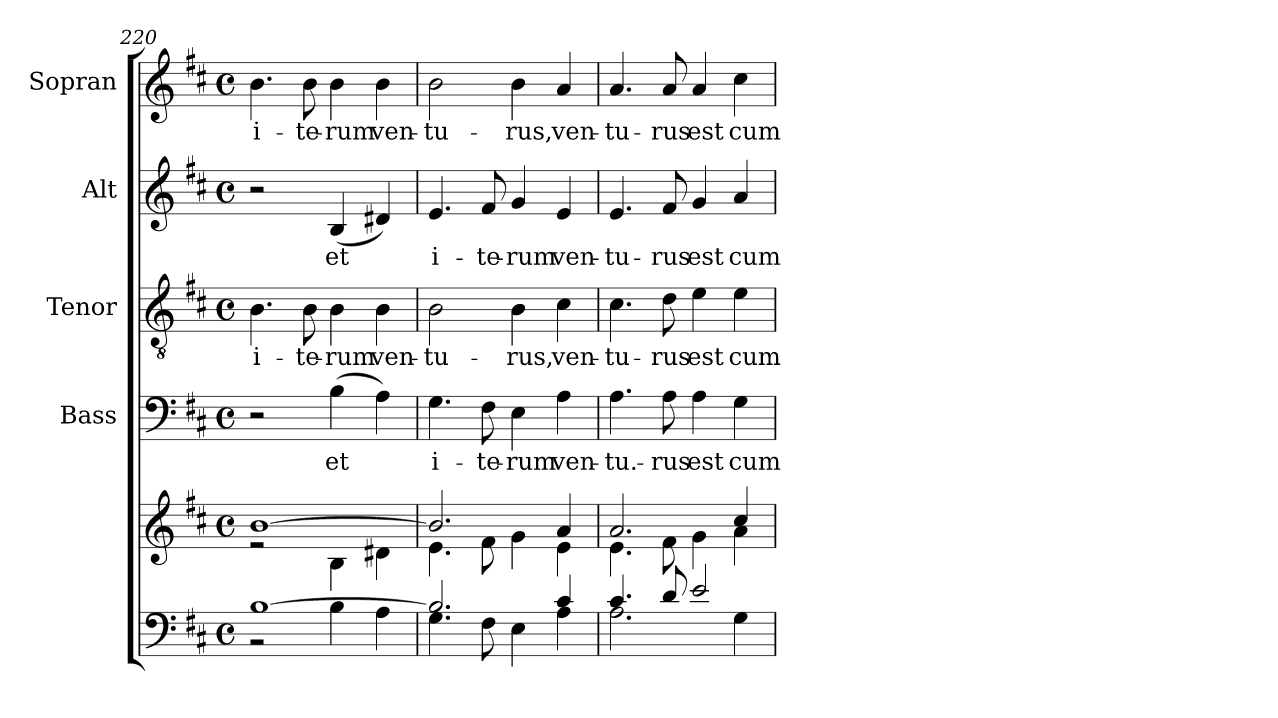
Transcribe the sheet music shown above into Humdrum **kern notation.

**kern	**kern	**kern	**text	**kern	**text	**kern	**text	**kern	**text
*part5	*part5	*part4	*part4	*part3	*part3	*part2	*part2	*part1	*part1
*staff6	*staff5	*staff4	*staff4	*staff3	*staff3	*staff2	*staff2	*staff1	*staff1
*	*	*I"Bass	*	*I"Tenor	*	*I"Alt	*	*I"Sopran	*
*	*	*I'B.	*	*I'T.	*	*I'A.	*	*I'S.	*
!!LO:PB:g=z
*clefF4	*clefG2	*clefF4	*	*clefGv2	*	*clefG2	*	*clefG2	*
*k[f#c#]	*k[f#c#]	*k[f#c#]	*	*k[f#c#]	*	*k[f#c#]	*	*k[f#c#]	*
*D:	*D:	*D:	*	*D:	*	*D:	*	*D:	*
*M4/4	*M4/4	*M4/4	*	*M4/4	*	*M4/4	*	*M4/4	*
*met(c)	*met(c)	*met(c)	*	*met(c)	*	*met(c)	*	*met(c)	*
=220	=220	=220	=220	=220	=220	=220	=220	=220	=220
*^	*^	*	*	*	*	*	*	*	*
!	!	!	!	!	!	!	!LO:LY:b	!	!	!	!LO:LY:b
[>1B	2r	[>1b	2re	2r	.	4.B\	i-	2r	.	4.b\	i-
!	!	!	!	!	!	!	!LO:LY:b	!	!	!	!LO:LY:b
.	.	.	.	.	.	8B\	-te-	.	.	8b\	-te-
!	!	!	!	!	!LO:LY:b	!	!LO:LY:b	!	!LO:LY:b	!	!LO:LY:b
.	4B\	.	4B\	(>4B\	et	4B\	-rum	(<4B/	et	4b\	-rum
!	!	!	!	!	!	!	!LO:LY:b	!	!	!	!LO:LY:b
.	4A\	.	4d#X\	4A\)	.	4B\	ven-	4d#X/)	.	4b\	ven-
=221	=221	=221	=221	=221	=221	=221	=221	=221	=221	=221	=221
!	!	!	!	!	!LO:LY:b	!	!LO:LY:b	!	!LO:LY:b	!	!LO:LY:b
2.B/]	4.G\	2.b/]	4.e\	4.G\	i-	2B\	-tu-	4.e/	i-	2b\	-tu-
!	!	!	!	!	!LO:LY:b	!	!	!	!LO:LY:b	!	!
.	8F#\	.	8f#\	8F#\	-te-	.	.	8f#/	-te-	.	.
!	!	!	!	!	!LO:LY:b	!	!LO:LY:b	!	!LO:LY:b	!	!LO:LY:b
.	4E\	.	4g\	4E\	-rum	4B\	-rus,	4g/	-rum	4b\	-rus,
!	!	!	!	!	!LO:LY:b	!	!LO:LY:b	!	!LO:LY:b	!	!LO:LY:b
4c#/	4A\	4a/	4e\	4A\	ven-	4c#\	ven-	4e/	ven-	4a/	ven-
=222	=222	=222	=222	=222	=222	=222	=222	=222	=222	=222	=222
!	!	!	!	!	!LO:LY:b	!	!LO:LY:b	!	!LO:LY:b	!	!LO:LY:b
4.c#/	2.A\	2.a/	4.e\	4.A\	-tu.-	4.c#\	-tu-	4.e/	-tu-	4.a/	-tu-
!	!	!	!	!	!LO:LY:b	!	!LO:LY:b	!	!LO:LY:b	!	!LO:LY:b
8d/	.	.	8f#\	8A\	-rus	8d\	-rus	8f#/	-rus	8a/	-rus
!	!	!	!	!	!LO:LY:b	!	!LO:LY:b	!	!LO:LY:b	!	!LO:LY:b
2e/	.	.	4g\	4A\	est	4e\	est	4g/	est	4a/	est
!	!	!	!	!	!LO:LY:b	!	!LO:LY:b	!	!LO:LY:b	!	!LO:LY:b
.	4G\	4cc#/	4a\	4G\	cum	4e\	cum	4a/	cum	4cc#\	cum
*v	*v	*	*	*	*	*	*	*	*	*	*
*	*v	*v	*	*	*	*	*	*	*	*
=	=	=	=	=	=	=	=	=	=
*-	*-	*-	*-	*-	*-	*-	*-	*-	*-
